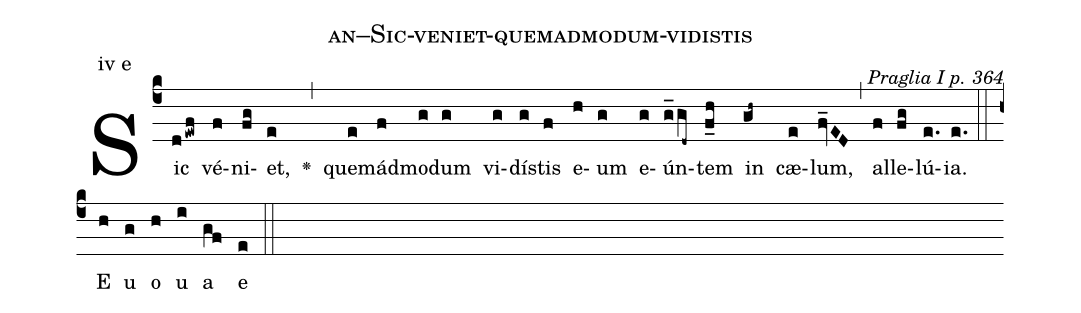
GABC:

name: an--Sic-veniet-quemadmodum-vidistis;
commentary: Praglia I p. 364;
annotation: iv e;
%%
(c4) Sic(dewf) vé(f)ni(fg)et,(e) <v>\greheightstar</v>(,) que(e)mád(f)mo(g)dum(g) vi(g)dí(g)stis(f) e(h)um(g) e(g)ún(g_gd~)tem(f_h) in(gh~) cæ(e)lum,(fv_ED) (,) al(f)le(fg)lú(e.)ia.(e.) (::)
E(h) u(g) o(h) u(i) a(gf) e(e) (::)
